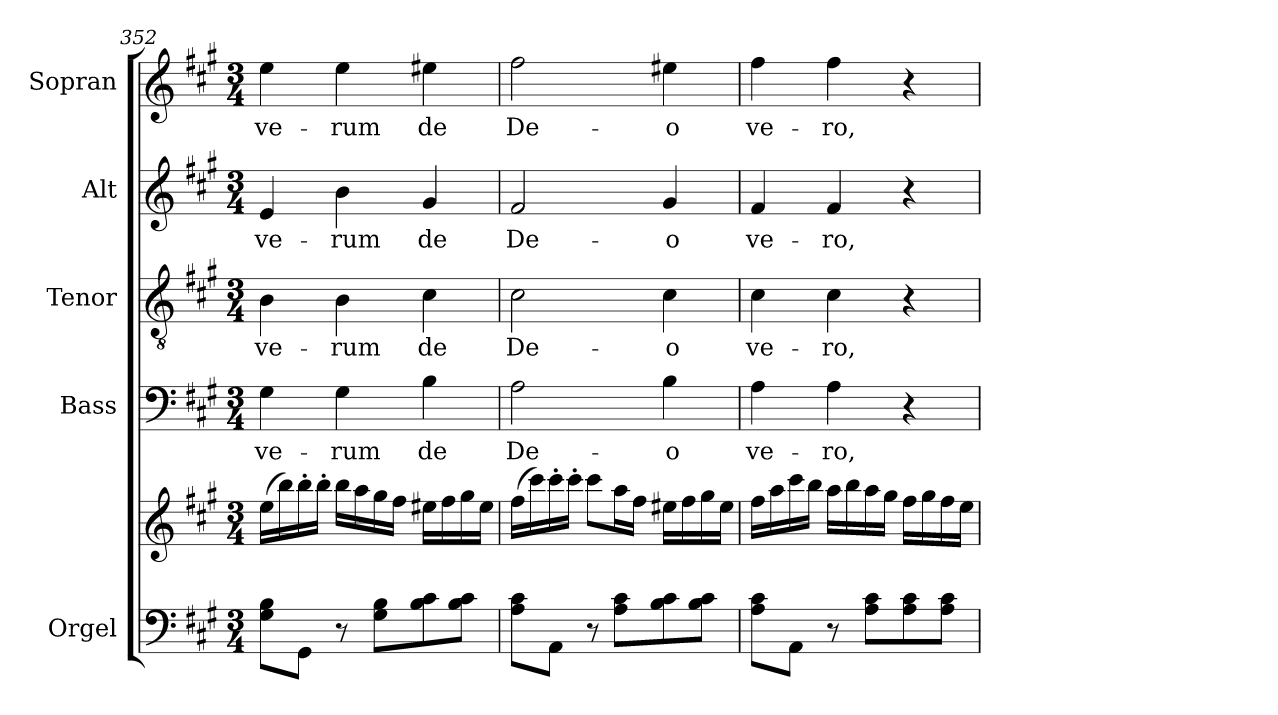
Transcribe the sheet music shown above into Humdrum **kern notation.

**kern	**kern	**kern	**text	**kern	**text	**kern	**text	**kern	**text
*part5	*part5	*part4	*part4	*part3	*part3	*part2	*part2	*part1	*part1
*staff6	*staff5	*staff4	*staff4	*staff3	*staff3	*staff2	*staff2	*staff1	*staff1
*I"Orgel	*	*I"Bass	*	*I"Tenor	*	*I"Alt	*	*I"Sopran	*
*I'Org.	*	*I'B.	*	*I'T.	*	*I'A.	*	*I'S.	*
*clefF4	*clefG2	*clefF4	*	*clefGv2	*	*clefG2	*	*clefG2	*
*k[f#c#g#]	*k[f#c#g#]	*k[f#c#g#]	*	*k[f#c#g#]	*	*k[f#c#g#]	*	*k[f#c#g#]	*
*A:	*A:	*A:	*	*A:	*	*A:	*	*A:	*
*M3/4	*M3/4	*M3/4	*	*M3/4	*	*M3/4	*	*M3/4	*
=352	=352	=352	=352	=352	=352	=352	=352	=352	=352
!	!	!	!LO:LY:b	!	!LO:LY:b	!	!LO:LY:b	!	!LO:LY:b
8G#\ 8B\L	(>16ee\LL	4G#\	ve-	4B\	ve-	4e/	ve-	4ee\	ve-
.	16bb\)	.	.	.	.	.	.	.	.
8GG#\J	16bb'>\	.	.	.	.	.	.	.	.
.	16bb'>\JJ	.	.	.	.	.	.	.	.
!	!	!	!LO:LY:b	!	!LO:LY:b	!	!LO:LY:b	!	!LO:LY:b
8r	16bb\LL	4G#\	-rum	4B\	-rum	4b\	-rum	4ee\	-rum
.	16aa\	.	.	.	.	.	.	.	.
8G#\ 8B\L	16gg#\	.	.	.	.	.	.	.	.
.	16ff#\JJ	.	.	.	.	.	.	.	.
!	!	!	!LO:LY:b	!	!LO:LY:b	!	!LO:LY:b	!	!LO:LY:b
8B\ 8c#\	16ee#X\LL	4B\	de	4c#\	de	4g#/	de	4ee#X\	de
.	16ff#\	.	.	.	.	.	.	.	.
8B\ 8c#\J	16gg#\	.	.	.	.	.	.	.	.
.	16ee#\JJ	.	.	.	.	.	.	.	.
=353	=353	=353	=353	=353	=353	=353	=353	=353	=353
!	!	!	!LO:LY:b	!	!LO:LY:b	!	!LO:LY:b	!	!LO:LY:b
8A\ 8c#\L	(>16ff#\LL	2A\	De-	2c#\	De-	2f#/	De-	2ff#\	De-
.	16ccc#\)	.	.	.	.	.	.	.	.
8AA\J	16ccc#'>\	.	.	.	.	.	.	.	.
.	16ccc#'>\JJ	.	.	.	.	.	.	.	.
8r	8ccc#\L	.	.	.	.	.	.	.	.
8A\ 8c#\L	16aa\L	.	.	.	.	.	.	.	.
.	16ff#\JJ	.	.	.	.	.	.	.	.
!	!	!	!LO:LY:b	!	!LO:LY:b	!	!LO:LY:b	!	!LO:LY:b
8B\ 8c#\	16ee#X\LL	4B\	-o	4c#\	-o	4g#/	-o	4ee#X\	-o
.	16ff#\	.	.	.	.	.	.	.	.
8B\ 8c#\J	16gg#\	.	.	.	.	.	.	.	.
.	16ee#\JJ	.	.	.	.	.	.	.	.
!!LO:LB:g=z
=354	=354	=354	=354	=354	=354	=354	=354	=354	=354
!	!	!	!LO:LY:b	!	!LO:LY:b	!	!LO:LY:b	!	!LO:LY:b
8A\ 8c#\L	16ff#\LL	4A\	ve-	4c#\	ve-	4f#/	ve-	4ff#\	ve-
.	16aa\	.	.	.	.	.	.	.	.
8AA\J	16ccc#\	.	.	.	.	.	.	.	.
.	16bb\JJ	.	.	.	.	.	.	.	.
!	!	!	!LO:LY:b	!	!LO:LY:b	!	!LO:LY:b	!	!LO:LY:b
8r	16aa\LL	4A\	-ro,	4c#\	-ro,	4f#/	-ro,	4ff#\	-ro,
.	16bb\	.	.	.	.	.	.	.	.
8A\ 8c#\L	16aa\	.	.	.	.	.	.	.	.
.	16gg#\JJ	.	.	.	.	.	.	.	.
8A\ 8c#\	16ff#\LL	4r	.	4r	.	4r	.	4r	.
.	16gg#\	.	.	.	.	.	.	.	.
8A\ 8c#\J	16ff#\	.	.	.	.	.	.	.	.
.	16ee\JJ	.	.	.	.	.	.	.	.
=	=	=	=	=	=	=	=	=	=
*-	*-	*-	*-	*-	*-	*-	*-	*-	*-
